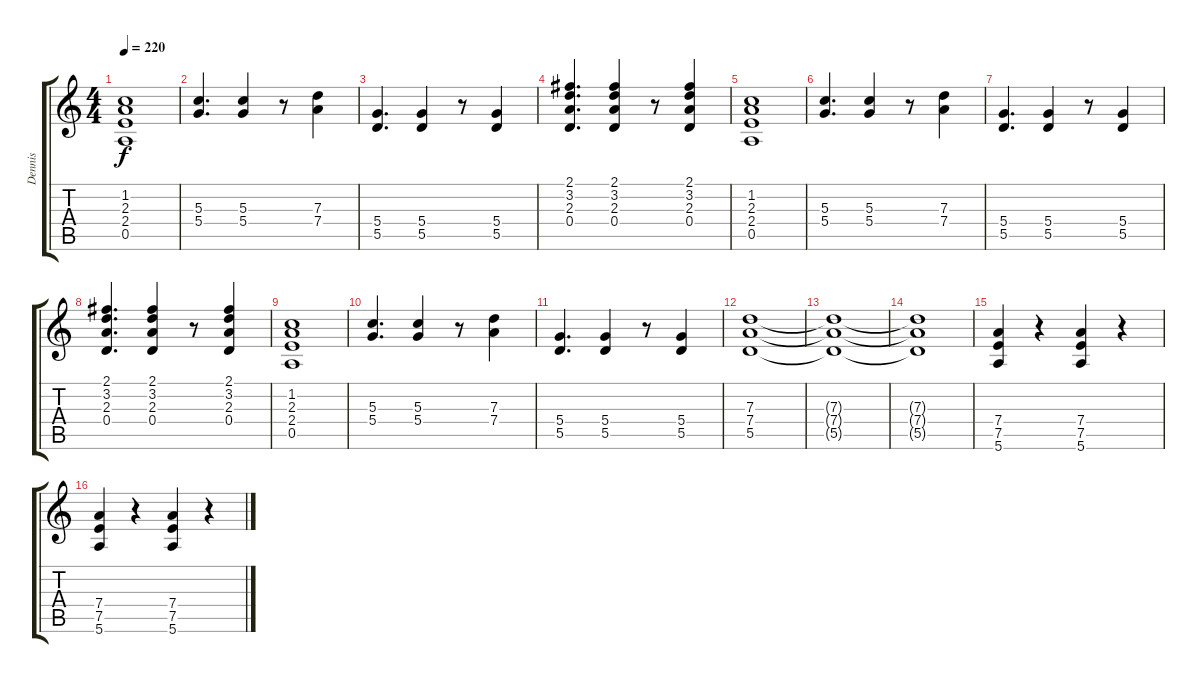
\track ("Dennis" "Dennis") {instrument distortionguitar}
\staff {score tabs}
\tuning (E4 B3 G3 D3 A2 E2) {hide}
\ts (4 4)
\tempo 220
\clef g2
\ks c
(1.2 2.3 2.4 0.5).1{dy f} |
(5.3 5.4).4{d} (5.3 5.4).4 r.8 (7.3 7.4).4 |
(5.4 5.5).4{d} (5.4 5.5).4 r.8 (5.4 5.5).4 |
(2.1 3.2 2.3 0.4).4{d} (2.1 3.2 2.3 0.4).4 r.8 (2.1 3.2 2.3 0.4).4 |
(1.2 2.3 2.4 0.5).1 |
(5.3 5.4).4{d} (5.3 5.4).4 r.8 (7.3 7.4).4 |
(5.4 5.5).4{d} (5.4 5.5).4 r.8 (5.4 5.5).4 |
(2.1 3.2 2.3 0.4).4{d} (2.1 3.2 2.3 0.4).4 r.8 (2.1 3.2 2.3 0.4).4 |
(1.2 2.3 2.4 0.5).1 |
(5.3 5.4).4{d} (5.3 5.4).4 r.8 (7.3 7.4).4 |
(5.4 5.5).4{d} (5.4 5.5).4 r.8 (5.4 5.5).4 |
(7.3 7.4 5.5).1 |
(7.3{t} 7.4{t} 5.5{t}).1 |
(7.3{t} 7.4{t} 5.5{t}).1 |
(7.4 7.5 5.6).4 r.4 (7.4 7.5 5.6).4 r.4 |
(7.4 7.5 5.6).4 r.4 (7.4 7.5 5.6).4 r.4
